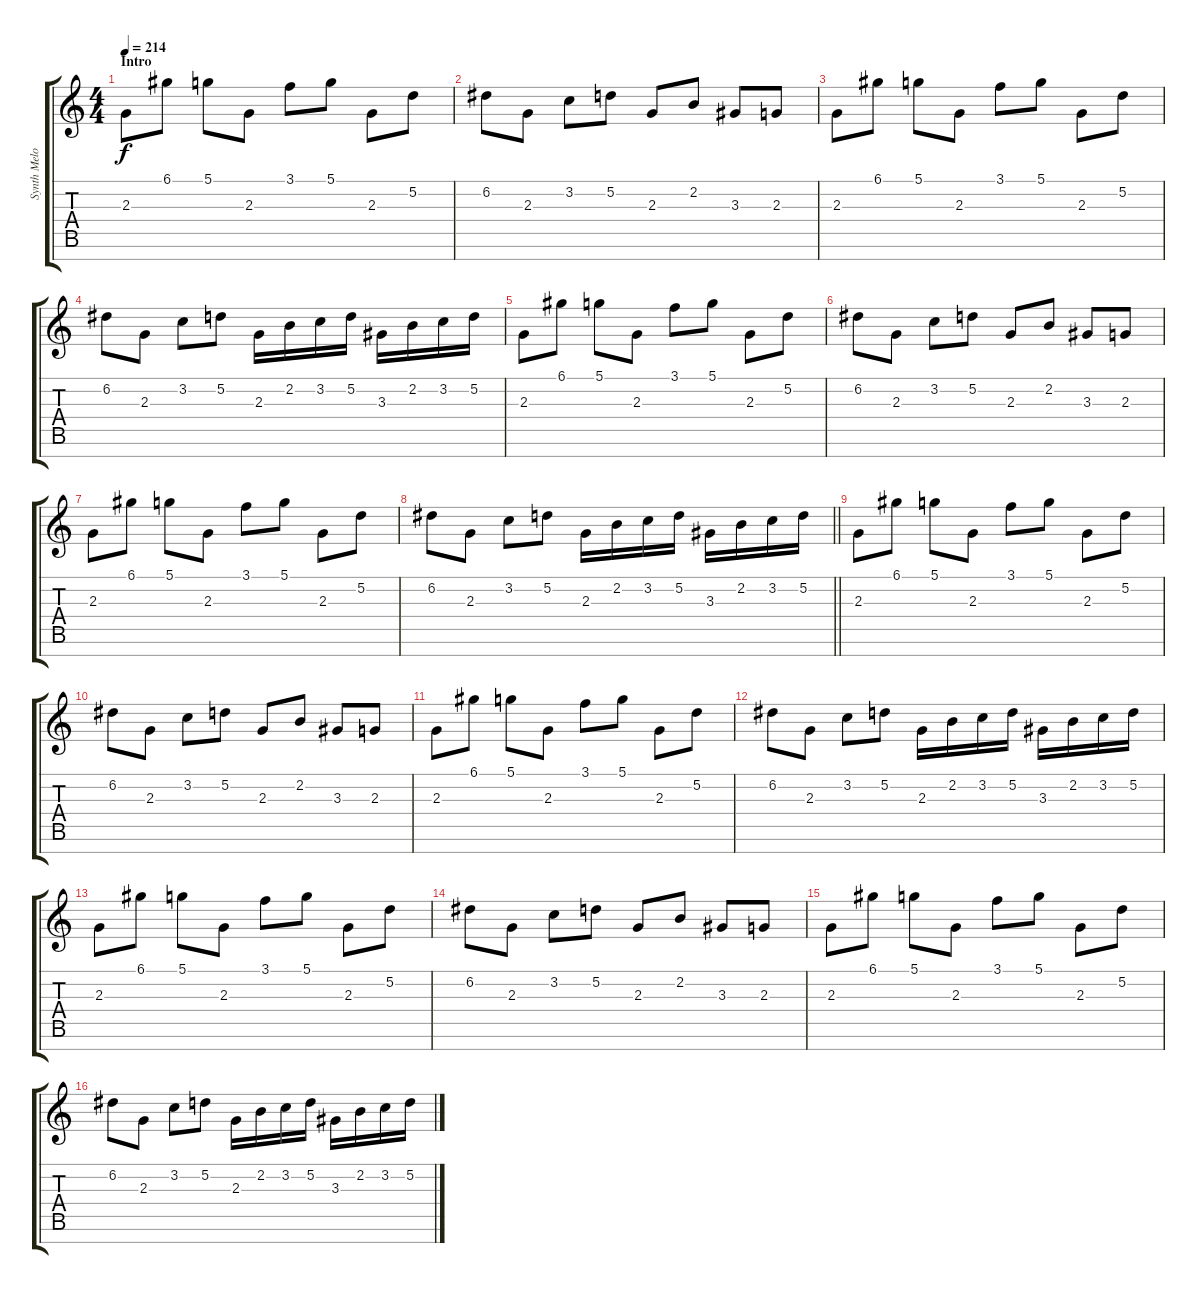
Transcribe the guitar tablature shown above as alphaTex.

\track ("Synth Melody " "Synth Melo") {instrument fx1rain}
\staff {score tabs}
\tuning (D5 A4 F4 C4 G3 D3 G2) {hide}
\ts (4 4)
\section ("" "Intro")
\tempo 214
\clef g2
\ks c
2.3.8{dy f} 6.1.8 5.1.8 2.3.8 3.1.8 5.1.8 2.3.8 5.2.8 |
6.2.8 2.3.8 3.2.8 5.2.8 2.3.8 2.2.8 3.3.8 2.3.8 |
2.3.8 6.1.8 5.1.8 2.3.8 3.1.8 5.1.8 2.3.8 5.2.8 |
6.2.8 2.3.8 3.2.8 5.2.8 2.3.16 2.2.16 3.2.16 5.2.16 3.3.16 2.2.16 3.2.16 5.2.16 |
2.3.8 6.1.8 5.1.8 2.3.8 3.1.8 5.1.8 2.3.8 5.2.8 |
6.2.8 2.3.8 3.2.8 5.2.8 2.3.8 2.2.8 3.3.8 2.3.8 |
2.3.8 6.1.8 5.1.8 2.3.8 3.1.8 5.1.8 2.3.8 5.2.8 |
\barLineRight lightlight
6.2.8 2.3.8 3.2.8 5.2.8 2.3.16 2.2.16 3.2.16 5.2.16 3.3.16 2.2.16 3.2.16 5.2.16 |
\section ("" "")
2.3.8 6.1.8 5.1.8 2.3.8 3.1.8 5.1.8 2.3.8 5.2.8 |
6.2.8 2.3.8 3.2.8 5.2.8 2.3.8 2.2.8 3.3.8 2.3.8 |
2.3.8 6.1.8 5.1.8 2.3.8 3.1.8 5.1.8 2.3.8 5.2.8 |
6.2.8 2.3.8 3.2.8 5.2.8 2.3.16 2.2.16 3.2.16 5.2.16 3.3.16 2.2.16 3.2.16 5.2.16 |
2.3.8 6.1.8 5.1.8 2.3.8 3.1.8 5.1.8 2.3.8 5.2.8 |
6.2.8 2.3.8 3.2.8 5.2.8 2.3.8 2.2.8 3.3.8 2.3.8 |
2.3.8 6.1.8 5.1.8 2.3.8 3.1.8 5.1.8 2.3.8 5.2.8 |
6.2.8 2.3.8 3.2.8 5.2.8 2.3.16 2.2.16 3.2.16 5.2.16 3.3.16 2.2.16 3.2.16 5.2.16
